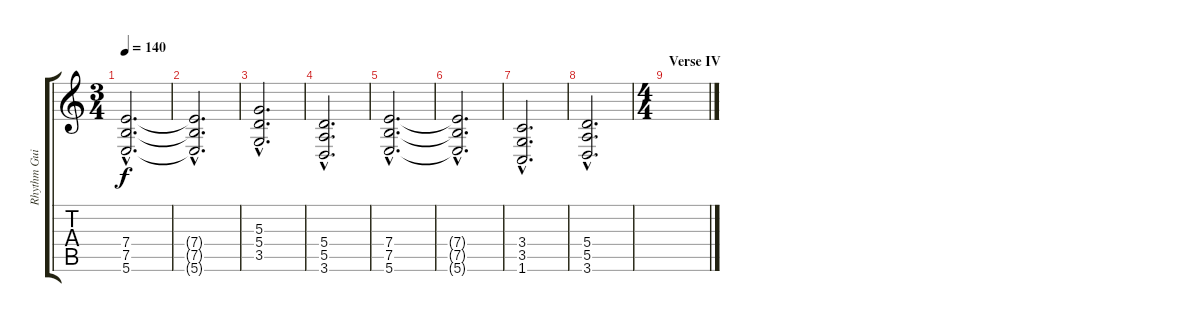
\track ("Rhythm Guitar II" "Rhythm Gui") {instrument distortionguitar}
\staff {score tabs}
\tuning (B3 Gb3 D3 A2 E2 B1) {hide}
\ts (3 4)
\tempo 140
\clef g2
\ks c
(7.4{hac} 7.5{hac} 5.6{hac}).2{d dy f} |
(7.4{hac t} 7.5{hac t} 5.6{hac t}).2{d} |
(5.3{hac} 5.4{hac} 3.5{hac}).2{d} |
(5.4{hac} 5.5{hac} 3.6{hac}).2{d} |
(7.4{hac} 7.5{hac} 5.6{hac}).2{d} |
(7.4{hac t} 7.5{hac t} 5.6{hac t}).2{d} |
(3.4{hac} 3.5{hac} 1.6{hac}).2{d} |
(5.4{hac} 5.5{hac} 3.6{hac}).2{d} |
\ts (4 4)
\section ("" "Verse IV")
